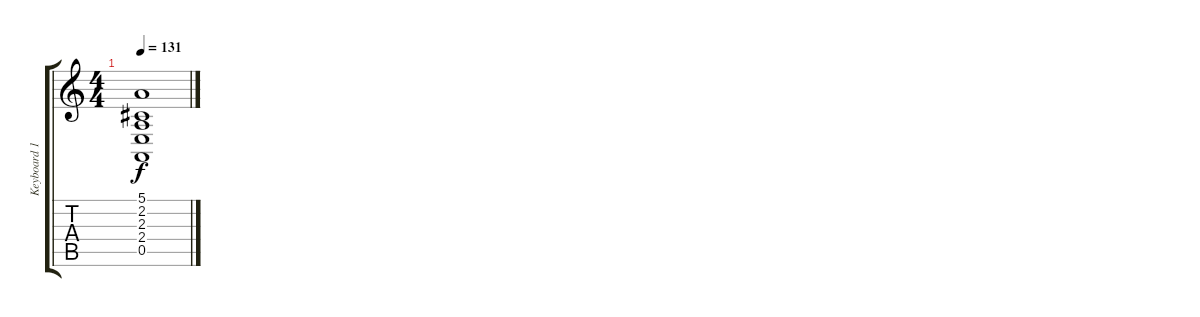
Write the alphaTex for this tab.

\track ("Keyboard 1" "Keyboard 1") {instrument stringensemble1}
\staff {score tabs}
\tuning (E4 B3 G3 D3 A2 D2) {hide}
\ts (4 4)
\tempo 131
\clef g2
\ks c
(5.1{t} 2.2{t} 2.3{t} 2.4{t} 0.5{t}).1{dy f}
